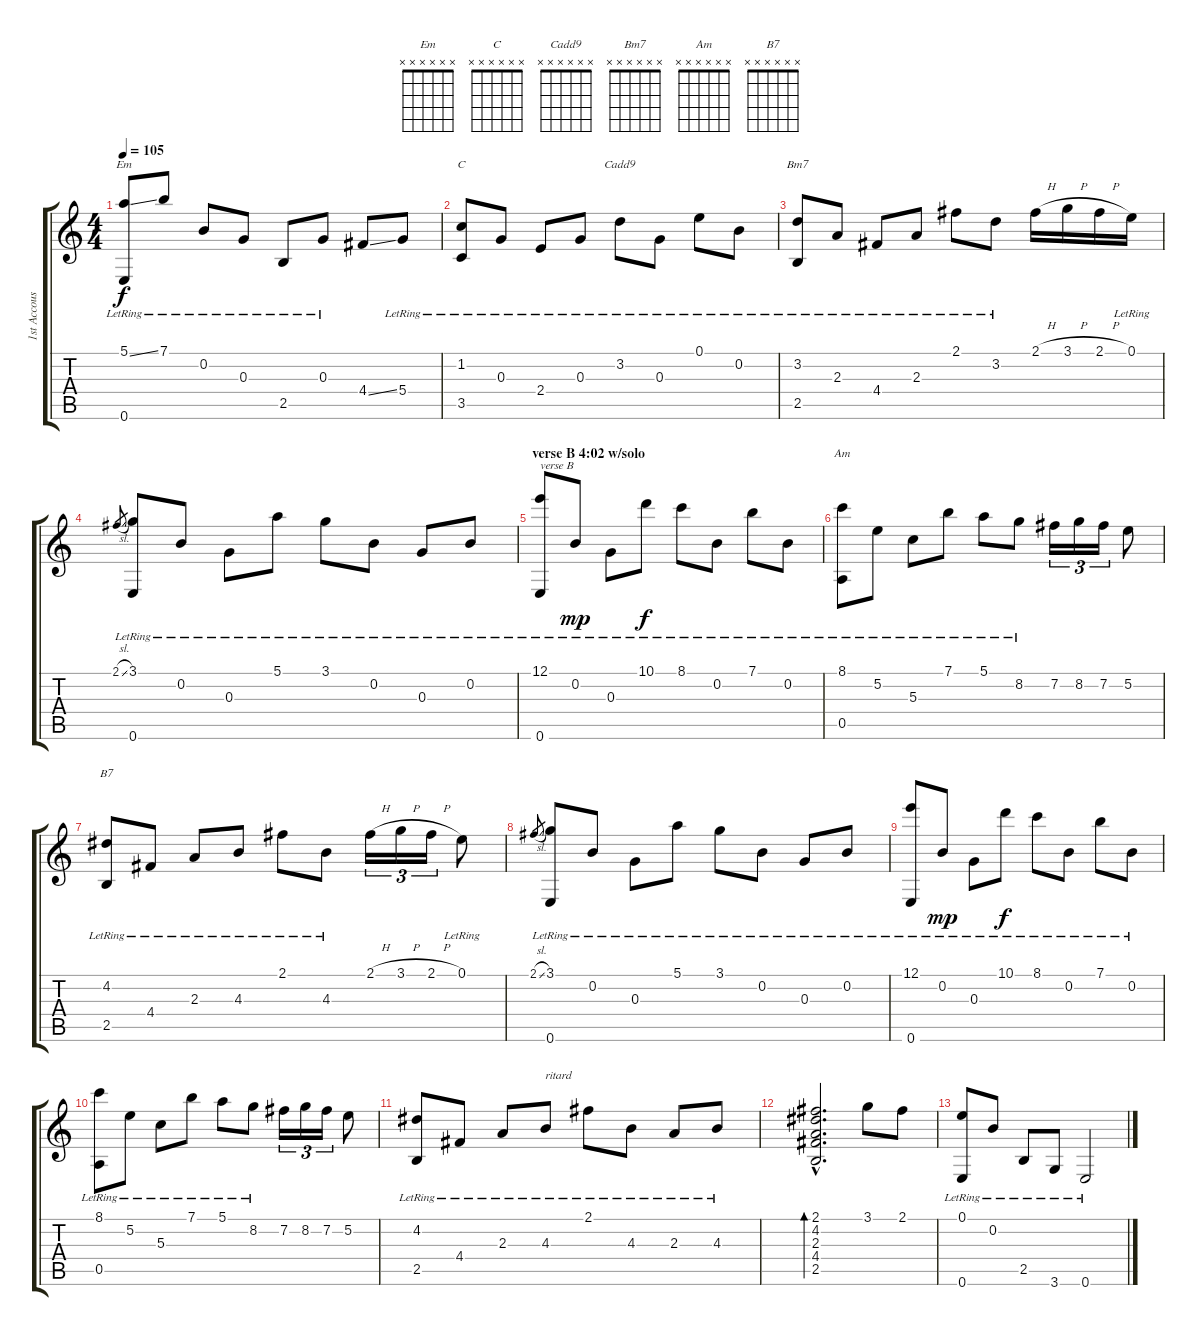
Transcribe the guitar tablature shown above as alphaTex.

\track ("1st Accoustic Guitar" "1st Accous") {instrument acousticguitarsteel}
\staff {score tabs}
\tuning (E4 B3 G3 D3 A2 E2) {hide}
\chord ("Em" x x x x x x) {firstfret 0}
\chord ("C" x x x x x x) {firstfret 0}
\chord ("Cadd9" x x x x x x) {firstfret 0}
\chord ("Bm7" x x x x x x) {firstfret 0}
\chord ("Am" x x x x x x) {firstfret 0}
\chord ("B7" x x x x x x) {firstfret 0}
\ts (4 4)
\tempo 105
\clef g2
\ks c
(5.1{ss} 0.6{lr}).8{ch "Em" dy f} 7.1{lr}.8 0.2{lr}.8 0.3{lr}.8 2.5{lr}.8 0.3{lr}.8 4.4{ss}.8 5.4{lr}.8 |
(1.2{lr} 3.5{lr}).8{ch "C"} 0.3{lr}.8 2.4{lr}.8 0.3{lr}.8 3.2{lr}.8{ch "Cadd9"} 0.3{lr}.8 0.1{lr}.8 0.2{lr}.8 |
(3.2{lr} 2.5{lr}).8{ch "Bm7"} 2.3{lr}.8 4.4{lr}.8 2.3{lr}.8 2.1{lr}.8 3.2{lr}.8 2.1{h}.16 3.1{h}.16 2.1{h}.16 0.1{lr}.16 |
2.1{sl}.8{gr} (3.1{lr} 0.6{lr}).8 0.2{lr}.8 0.3{lr}.8 5.1{lr}.8 3.1{lr}.8 0.2{lr}.8 0.3{lr}.8 0.2{lr}.8 |
\section ("" "verse B 4:02 w/solo")
(12.1{lr} 0.6{lr}).8{txt "verse B"} 0.2{lr}.8{dy mp} 0.3{lr}.8 10.1{lr}.8{dy f} 8.1{lr}.8 0.2{lr}.8 7.1{lr}.8 0.2{lr}.8 |
(8.1{lr} 0.5{lr}).8{ch "Am"} 5.2{lr}.8 5.3{lr}.8 7.1{lr}.8 5.1{lr}.8 8.2{lr}.8 7.2.16{tu (3 2)} 8.2.16{tu (3 2)} 7.2.16{tu (3 2)} 5.2.8 |
(4.2{lr} 2.5{lr}).8{ch "B7"} 4.4{lr}.8 2.3{lr}.8 4.3{lr}.8 2.1{lr}.8 4.3{lr}.8 2.1{h}.16{tu (3 2)} 3.1{h}.16{tu (3 2)} 2.1{h}.16{tu (3 2)} 0.1{lr}.8 |
2.1{sl}.8{gr} (3.1{lr} 0.6{lr}).8 0.2{lr}.8 0.3{lr}.8 5.1{lr}.8 3.1{lr}.8 0.2{lr}.8 0.3{lr}.8 0.2{lr}.8 |
(12.1{lr} 0.6{lr}).8 0.2{lr}.8{dy mp} 0.3{lr}.8 10.1{lr}.8{dy f} 8.1{lr}.8 0.2{lr}.8 7.1{lr}.8 0.2{lr}.8 |
(8.1{lr} 0.5{lr}).8 5.2{lr}.8 5.3{lr}.8 7.1{lr}.8 5.1{lr}.8 8.2{lr}.8 7.2.16{tu (3 2)} 8.2.16{tu (3 2)} 7.2.16{tu (3 2)} 5.2.8 |
(4.2{lr} 2.5{lr}).8 4.4{lr}.8 2.3{lr}.8 4.3{lr}.8{txt "ritard"} 2.1{lr}.8 4.3{lr}.8 2.3{lr}.8 4.3{lr}.8 |
(2.1{hac} 4.2{hac} 2.3{hac} 4.4{hac} 2.5{hac}).2{d bd 120} 3.1.8 2.1.8 |
(0.1{lr} 0.6{lr}).8 0.2{lr}.8 2.5{lr}.8 3.6{lr}.8 0.6{lr}.2
